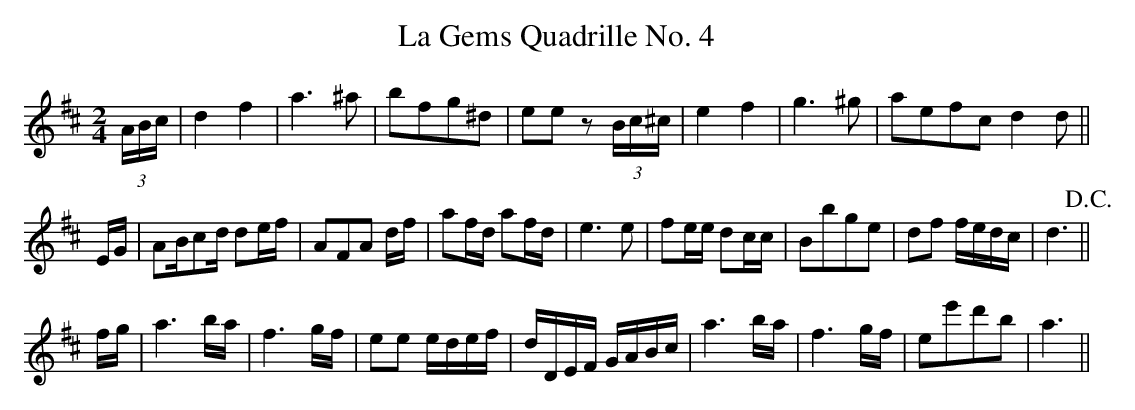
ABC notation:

X:1
T:Gems Quadrille No. 4, La
M:2/4
L:1/8
K:D
(3A/B/c/|d2f2|a3^a|bfg^d|ee z(3B/c/^c/|e2f2 |g3^g|aefc d2d||
E/G/|AB/cd/ de/f/|AFA d/f/|af/d/ af/d/|e3e|fe/e/ dc/c/|Bbge|df f/e/d/c/|d3!D.C.!||
f/g/|a3 b/a/|f3 g/f/|ee e/d/e/f/|d/D/E/F/ G/A/B/c/|a3 b/a/|f3 g/f/|ee'd'b|a3||
